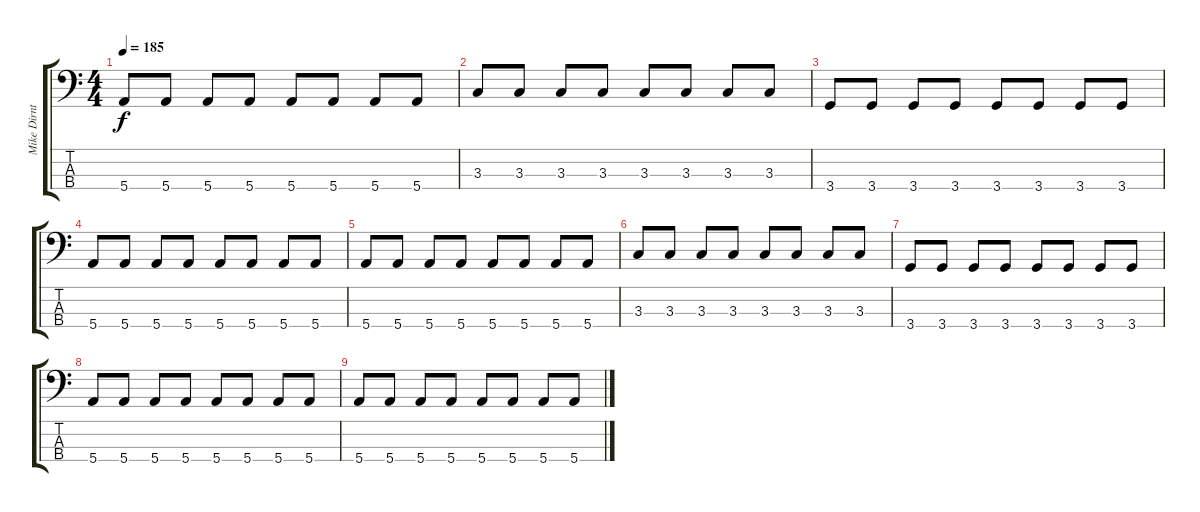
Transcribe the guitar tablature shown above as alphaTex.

\track ("Mike Dirnt" "Mike Dirnt") {instrument electricbasspick}
\staff {score tabs}
\tuning (G2 D2 A1 E1) {hide}
\ts (4 4)
\tempo 185
\clef f4
\ks c
5.4.8{dy f} 5.4.8 5.4.8 5.4.8 5.4.8 5.4.8 5.4.8 5.4.8 |
3.3.8 3.3.8 3.3.8 3.3.8 3.3.8 3.3.8 3.3.8 3.3.8 |
3.4.8 3.4.8 3.4.8 3.4.8 3.4.8 3.4.8 3.4.8 3.4.8 |
5.4.8 5.4.8 5.4.8 5.4.8 5.4.8 5.4.8 5.4.8 5.4.8 |
5.4.8 5.4.8 5.4.8 5.4.8 5.4.8 5.4.8 5.4.8 5.4.8 |
3.3.8 3.3.8 3.3.8 3.3.8 3.3.8 3.3.8 3.3.8 3.3.8 |
3.4.8 3.4.8 3.4.8 3.4.8 3.4.8 3.4.8 3.4.8 3.4.8 |
5.4.8 5.4.8 5.4.8 5.4.8 5.4.8 5.4.8 5.4.8 5.4.8 |
5.4.8 5.4.8 5.4.8 5.4.8 5.4.8 5.4.8 5.4.8 5.4.8
